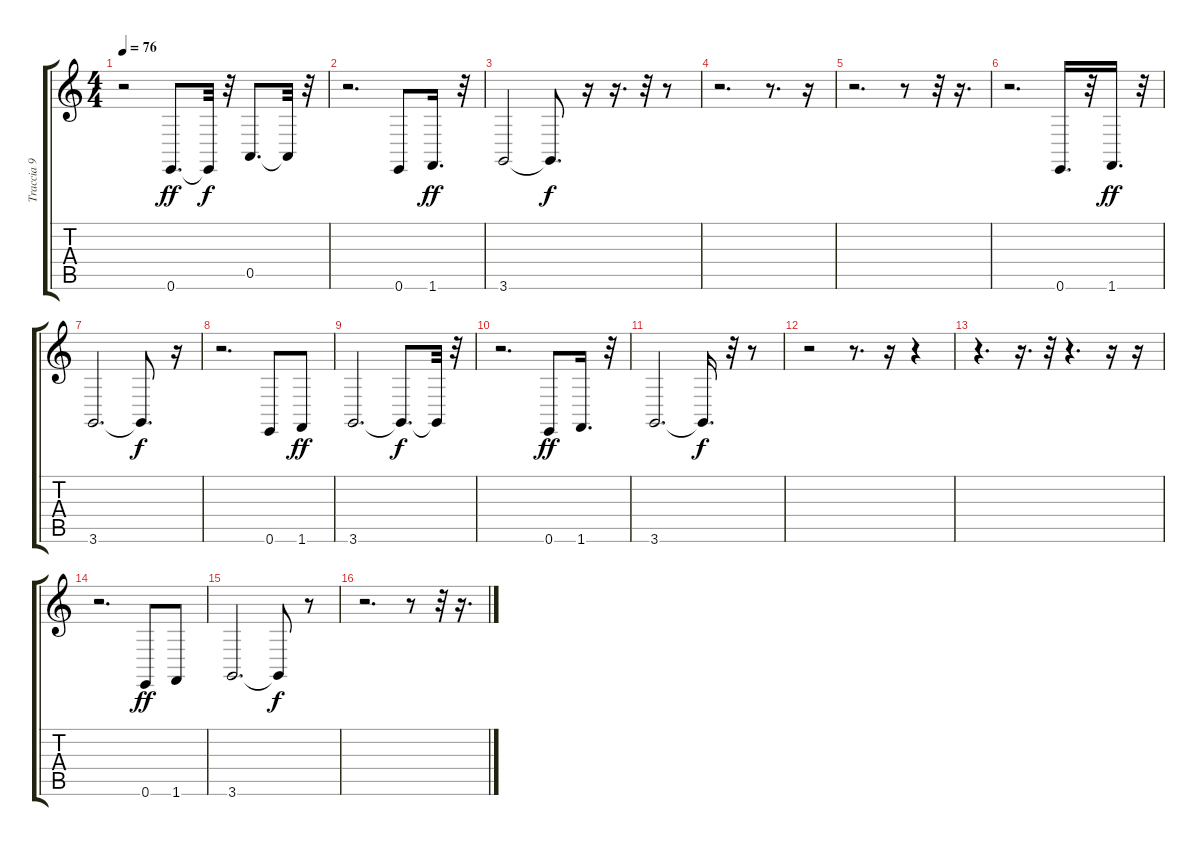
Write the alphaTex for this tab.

\track ("Traccia 9" "Traccia 9") {instrument bassoon}
\staff {score tabs}
\tuning (E4 B3 G3 D3 A2 E2) {hide}
\ts (4 4)
\tempo 76
\clef g2
\ks c
r.2{dy f} 0.6.8{d dy ff} 0.6{t}.32{dy f} r.32 0.5.8{d} 0.5{t}.32 r.32 |
r.2{d} 0.6.8 1.6.16{d dy ff} r.32 |
3.6.2 3.6{t}.8{d dy f} r.16 r.16{d} r.32 r.8 |
r.2{d} r.8{d} r.16 |
r.2{d} r.8 r.32 r.16{d} |
r.2{d} 0.6.16{d} r.32 1.6.16{d dy ff} r.32 |
3.6.2{d} 3.6{t}.8{d dy f} r.16 |
r.2{d} 0.6.8 1.6.8{dy ff} |
3.6.2{d} 3.6{t}.8{d dy f} 3.6{t}.32 r.32 |
r.2{d} 0.6.8{dy ff} 1.6.16{d} r.32 |
3.6.2{d} 3.6{t}.16{d dy f} r.32 r.8 |
r.2 r.8{d} r.16 r.4 |
r.4{d} r.16{d} r.32 r.4{d} r.16 r.16 |
r.2{d} 0.6.8{dy ff} 1.6.8 |
3.6.2{d} 3.6{t}.8{dy f} r.8 |
r.2{d} r.8 r.32 r.16{d}
